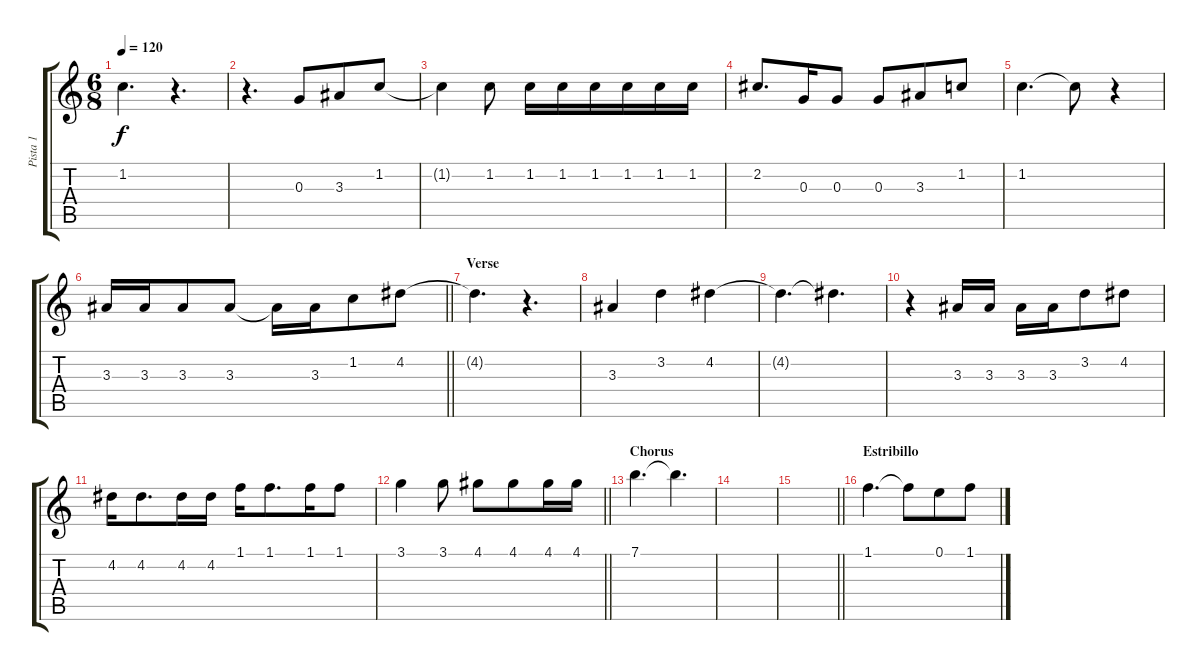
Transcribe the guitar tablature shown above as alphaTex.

\track ("Pista 1" "Pista 1") {instrument acousticguitarsteel}
\staff {score tabs}
\tuning (E4 B3 G3 D3 A2 E2) {hide}
\ts (6 8)
\tempo 120
\clef g2
\ks c
1.2{t}.4{d dy f} r.4{d} |
r.4{d} 0.3.8 3.3.8 1.2.8 |
1.2{t}.4 1.2.8 1.2.16 1.2.16 1.2.16 1.2.16 1.2.16 1.2.16 |
2.2.8{d} 0.3.16 0.3.8 0.3.8 3.3.8 1.2.8 |
1.2.4{d} 1.2{t}.8 r.4 |
\barLineRight lightlight
3.3.16 3.3.16 3.3.8 3.3.8 3.3{t}.16 3.3.16 1.2.8 4.2.8 |
\section ("" "Verse")
4.2{t}.4{d} r.4{d} |
3.3.4 3.2.4 4.2.4 |
4.2{t}.4{d} 4.2{t}.4{d} |
r.4 3.3.16 3.3.16 3.3.16 3.3.16 3.2.8 4.2.8 |
4.2.16 4.2.8{d} 4.2.16 4.2.16 1.1.16 1.1.8{d} 1.1.16 1.1.8 |
\barLineRight lightlight
3.1.4 3.1.8 4.1.8 4.1.8 4.1.16 4.1.16 |
\section ("" "Chorus")
7.1.4{d} 7.1{t}.4{d} |
|
\barLineRight lightlight
|
\section ("" "Estribillo")
1.1.4{d} 1.1{t}.8 0.1.8 1.1.8
